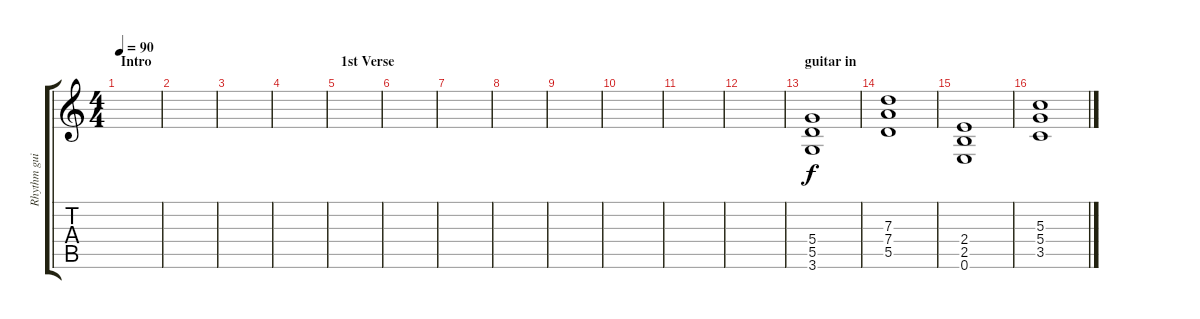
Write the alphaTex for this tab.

\track ("Rhythm guitar" "Rhythm gui") {instrument distortionguitar}
\staff {score tabs}
\tuning (E4 B3 G3 D3 A2 E2) {hide}
\ts (4 4)
\section ("" "Intro")
\tempo 90
\clef g2
\ks c
|
|
|
|
\section ("" "1st Verse")
|
|
|
|
|
|
|
|
\section ("" "guitar in")
(5.4 5.5 3.6).1 |
(7.3 7.4 5.5).1 |
(2.4 2.5 0.6).1 |
(5.3 5.4 3.5).1
